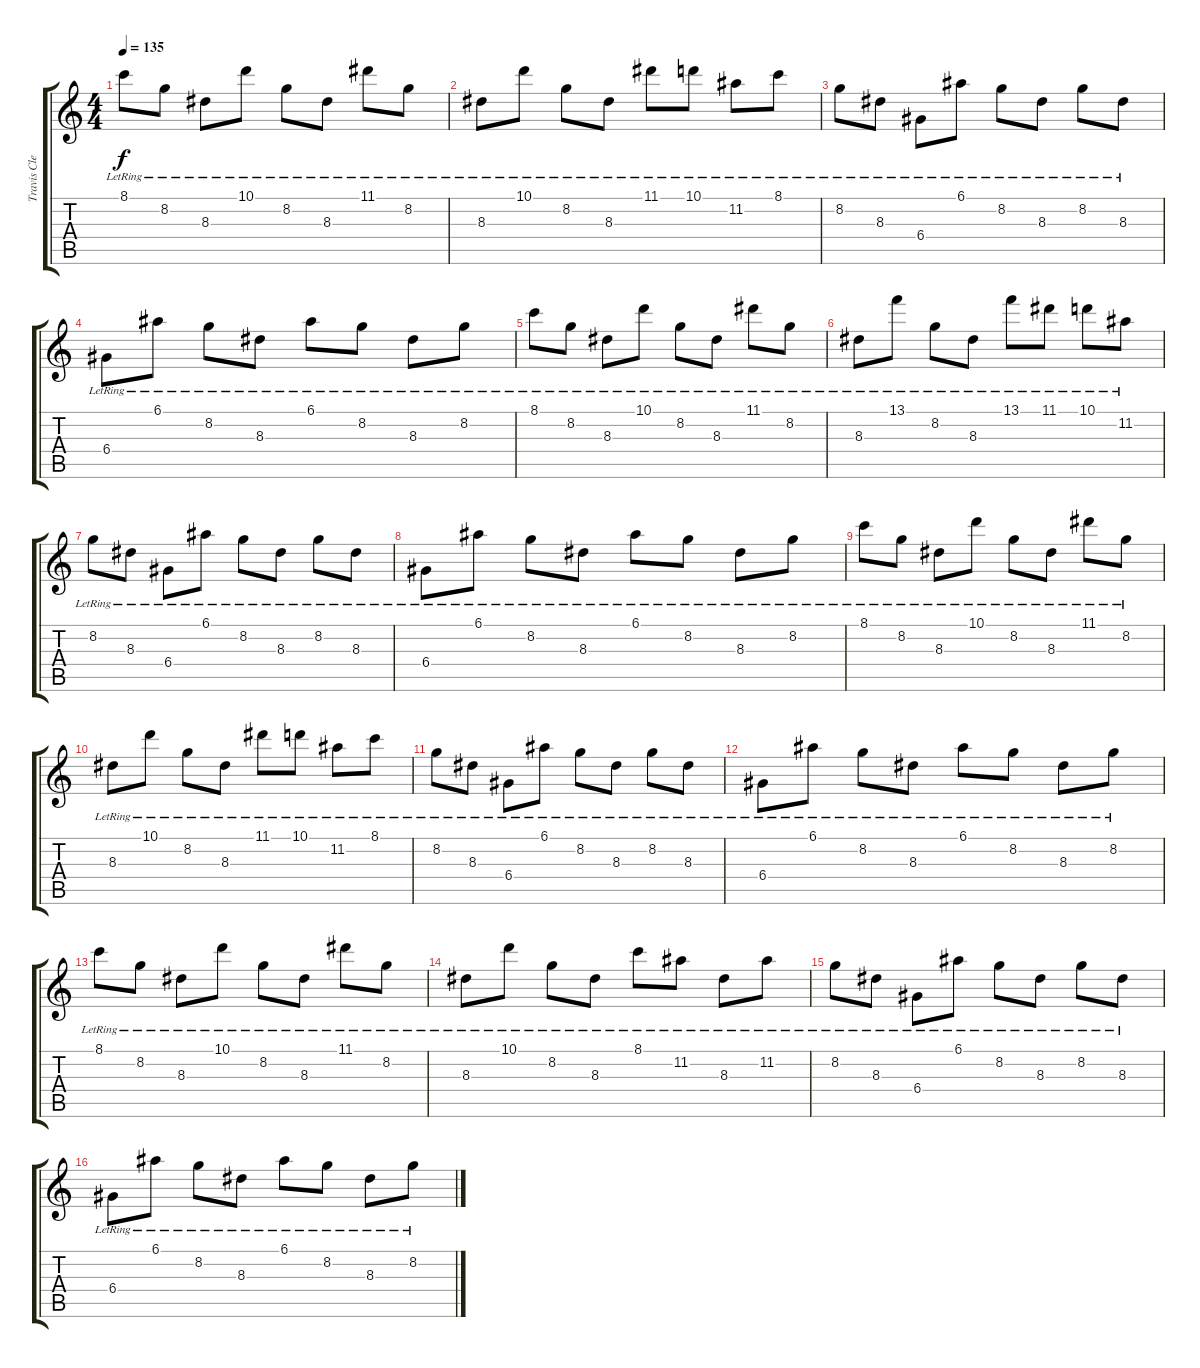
\track ("Travis Clean" "Travis Cle") {instrument acousticguitarnylon}
\staff {score tabs}
\tuning (E4 B3 G3 D3 A2 E2) {hide}
\ts (4 4)
\tempo 135
\clef g2
\ks c
8.1{lr}.8{dy f} 8.2{lr}.8 8.3{lr}.8 10.1{lr}.8 8.2{lr}.8 8.3{lr}.8 11.1{lr}.8 8.2{lr}.8 |
8.3{lr}.8 10.1{lr}.8 8.2{lr}.8 8.3{lr}.8 11.1{lr}.8 10.1{lr}.8 11.2{lr}.8 8.1{lr}.8 |
8.2{lr}.8 8.3{lr}.8 6.4{lr}.8 6.1{lr}.8 8.2{lr}.8 8.3{lr}.8 8.2{lr}.8 8.3{lr}.8 |
6.4{lr}.8 6.1{lr}.8 8.2{lr}.8 8.3{lr}.8 6.1{lr}.8 8.2{lr}.8 8.3{lr}.8 8.2{lr}.8 |
8.1{lr}.8 8.2{lr}.8 8.3{lr}.8 10.1{lr}.8 8.2{lr}.8 8.3{lr}.8 11.1{lr}.8 8.2{lr}.8 |
8.3{lr}.8 13.1{lr}.8 8.2{lr}.8 8.3{lr}.8 13.1{lr}.8 11.1{lr}.8 10.1{lr}.8 11.2{lr}.8 |
8.2{lr}.8 8.3{lr}.8 6.4{lr}.8 6.1{lr}.8 8.2{lr}.8 8.3{lr}.8 8.2{lr}.8 8.3{lr}.8 |
6.4{lr}.8 6.1{lr}.8 8.2{lr}.8 8.3{lr}.8 6.1{lr}.8 8.2{lr}.8 8.3{lr}.8 8.2{lr}.8 |
8.1{lr}.8 8.2{lr}.8 8.3{lr}.8 10.1{lr}.8 8.2{lr}.8 8.3{lr}.8 11.1{lr}.8 8.2{lr}.8 |
8.3{lr}.8 10.1{lr}.8 8.2{lr}.8 8.3{lr}.8 11.1{lr}.8 10.1{lr}.8 11.2{lr}.8 8.1{lr}.8 |
8.2{lr}.8 8.3{lr}.8 6.4{lr}.8 6.1{lr}.8 8.2{lr}.8 8.3{lr}.8 8.2{lr}.8 8.3{lr}.8 |
6.4{lr}.8 6.1{lr}.8 8.2{lr}.8 8.3{lr}.8 6.1{lr}.8 8.2{lr}.8 8.3{lr}.8 8.2{lr}.8 |
8.1{lr}.8 8.2{lr}.8 8.3{lr}.8 10.1{lr}.8 8.2{lr}.8 8.3{lr}.8 11.1{lr}.8 8.2{lr}.8 |
8.3{lr}.8 10.1{lr}.8 8.2{lr}.8 8.3{lr}.8 8.1{lr}.8 11.2{lr}.8 8.3{lr}.8 11.2{lr}.8 |
8.2{lr}.8 8.3{lr}.8 6.4{lr}.8 6.1{lr}.8 8.2{lr}.8 8.3{lr}.8 8.2{lr}.8 8.3{lr}.8 |
6.4{lr}.8 6.1{lr}.8 8.2{lr}.8 8.3{lr}.8 6.1{lr}.8 8.2{lr}.8 8.3{lr}.8 8.2{lr}.8
